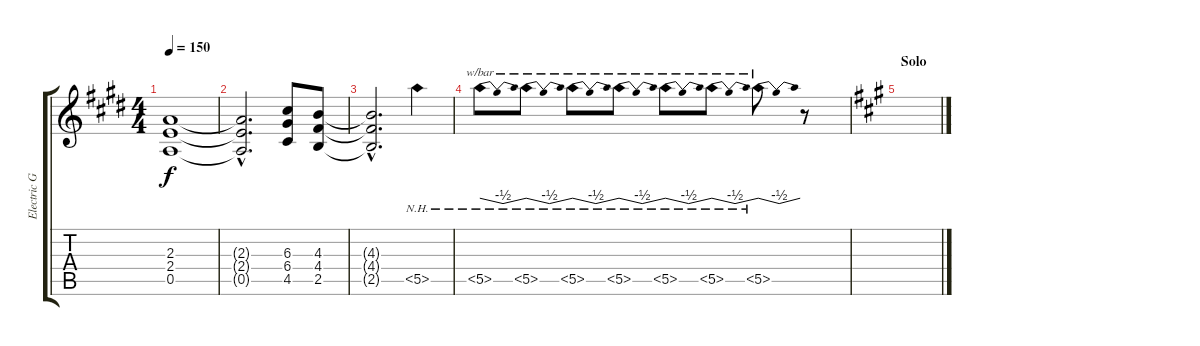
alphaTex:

\track ("Electric Guitar 2" "Electric G") {instrument distortionguitar}
\staff {score tabs}
\tuning (E4 B3 G3 D3 A2 E2) {hide}
\ts (4 4)
\tempo 150
\clef g2
\ks c#minor
(2.3{t} 2.4{t} 0.5{t}).1{dy f} |
(2.3{hac t} 2.4{hac t} 0.5{hac t}).2{d} (6.3 6.4 4.5).8 (4.3 4.4 2.5).8 |
(4.3{hac t} 4.4{hac t} 2.5{hac t}).2{d} 5.5{nh}.4 |
5.5{nh}.8{tbe (dip default 0 0 30 -2 60 0)} 5.5{nh}.8{tbe (dip default 0 0 30 -2 60 0)} 5.5{nh}.8{tbe (dip default 0 0 30 -2 60 0)} 5.5{nh}.8{tbe (dip default 0 0 30 -2 60 0)} 5.5{nh}.8{tbe (dip default 0 0 30 -2 60 0)} 5.5{nh}.8{tbe (dip default 0 0 30 -2 60 0)} 5.5{nh}.8{tbe (dip default 0 0 30 -2 60 0)} r.8 |
\section ("" "Solo")
\ks f#minor
